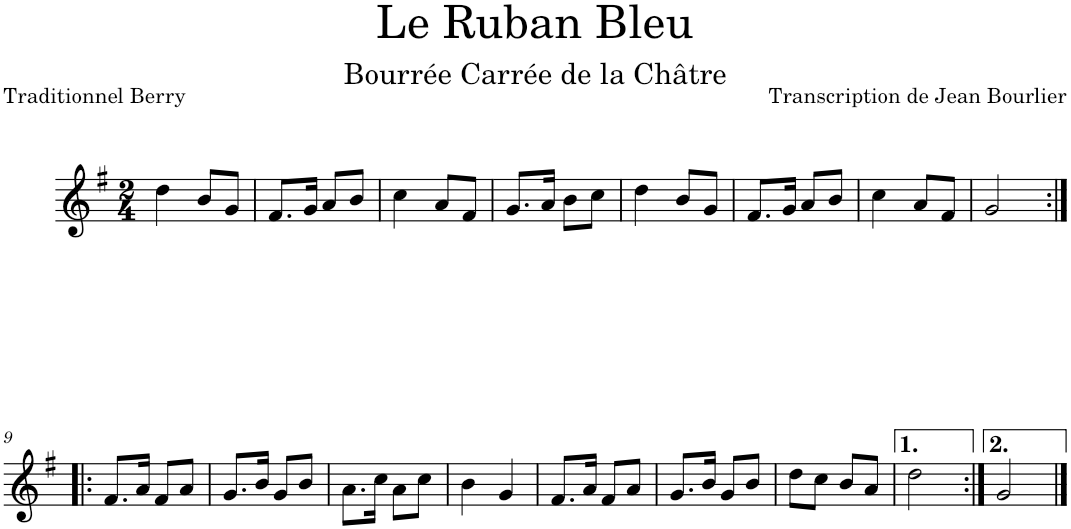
**kern
*part1
*staff1
*I"Violon
*I'Vln.
*clefG2
*k[f#]
*M2/4
=1
4dd\
8b/L
8g/J
=2
8.f#/L
16g/Jk
8a/L
8b/J
=3
4cc\
8a/L
8f#/J
=4
8.g/L
16a/Jk
8b\L
8cc\J
=5
4dd\
8b/L
8g/J
=6
8.f#/L
16g/Jk
8a/L
8b/J
=7
4cc\
8a/L
8f#/J
=8
2g/
!!LO:LB:g=z
=9:|!|:
8.f#/L
16a/Jk
8f#/L
8a/J
=10
8.g/L
16b/Jk
8g/L
8b/J
=11
8.a\L
16cc\Jk
8a\L
8cc\J
=12
4b\
4g/
=13
8.f#/L
16a/Jk
8f#/L
8a/J
=14
8.g/L
16b/Jk
8g/L
8b/J
=15
8dd\L
8cc\J
8b/L
8a/J
=16
2dd\
=17:|!
2g/
==
*-
